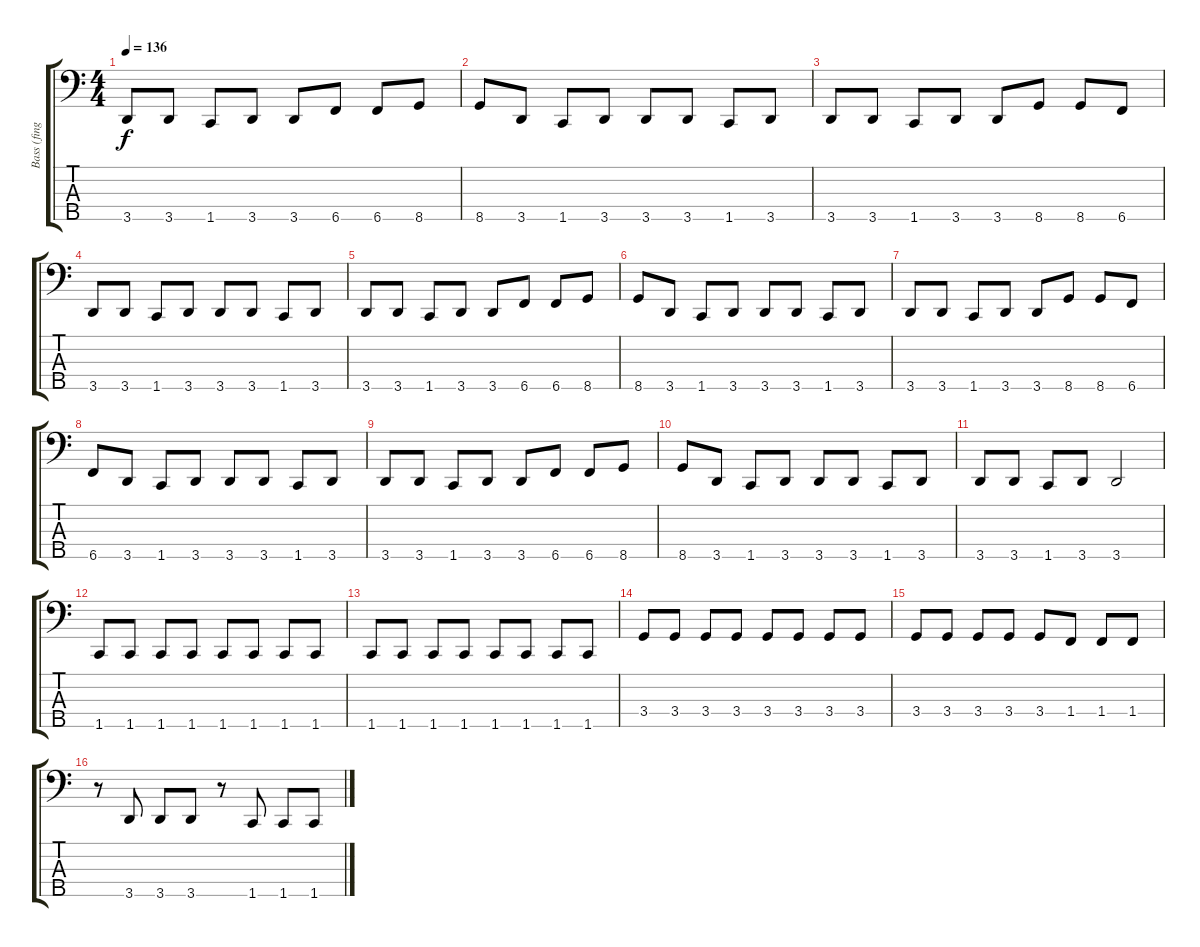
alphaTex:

\track ("Bass (finger)" "Bass (fing") {instrument electricbasspick}
\staff {score tabs}
\tuning (G2 D2 A1 E1 B0) {hide}
\ts (4 4)
\tempo 136
\clef f4
\ks c
3.5.8{dy f} 3.5.8 1.5.8 3.5.8 3.5.8 6.5.8 6.5.8 8.5.8 |
8.5.8 3.5.8 1.5.8 3.5.8 3.5.8 3.5.8 1.5.8 3.5.8 |
3.5.8 3.5.8 1.5.8 3.5.8 3.5.8 8.5.8 8.5.8 6.5.8 |
3.5.8 3.5.8 1.5.8 3.5.8 3.5.8 3.5.8 1.5.8 3.5.8 |
3.5.8 3.5.8 1.5.8 3.5.8 3.5.8 6.5.8 6.5.8 8.5.8 |
8.5.8 3.5.8 1.5.8 3.5.8 3.5.8 3.5.8 1.5.8 3.5.8 |
3.5.8 3.5.8 1.5.8 3.5.8 3.5.8 8.5.8 8.5.8 6.5.8 |
6.5.8 3.5.8 1.5.8 3.5.8 3.5.8 3.5.8 1.5.8 3.5.8 |
3.5.8 3.5.8 1.5.8 3.5.8 3.5.8 6.5.8 6.5.8 8.5.8 |
8.5.8 3.5.8 1.5.8 3.5.8 3.5.8 3.5.8 1.5.8 3.5.8 |
3.5.8 3.5.8 1.5.8 3.5.8 3.5.2 |
1.5.8 1.5.8 1.5.8 1.5.8 1.5.8 1.5.8 1.5.8 1.5.8 |
1.5.8 1.5.8 1.5.8 1.5.8 1.5.8 1.5.8 1.5.8 1.5.8 |
3.4.8 3.4.8 3.4.8 3.4.8 3.4.8 3.4.8 3.4.8 3.4.8 |
3.4.8 3.4.8 3.4.8 3.4.8 3.4.8 1.4.8 1.4.8 1.4.8 |
r.8 3.5.8 3.5.8 3.5.8 r.8 1.5.8 1.5.8 1.5.8
